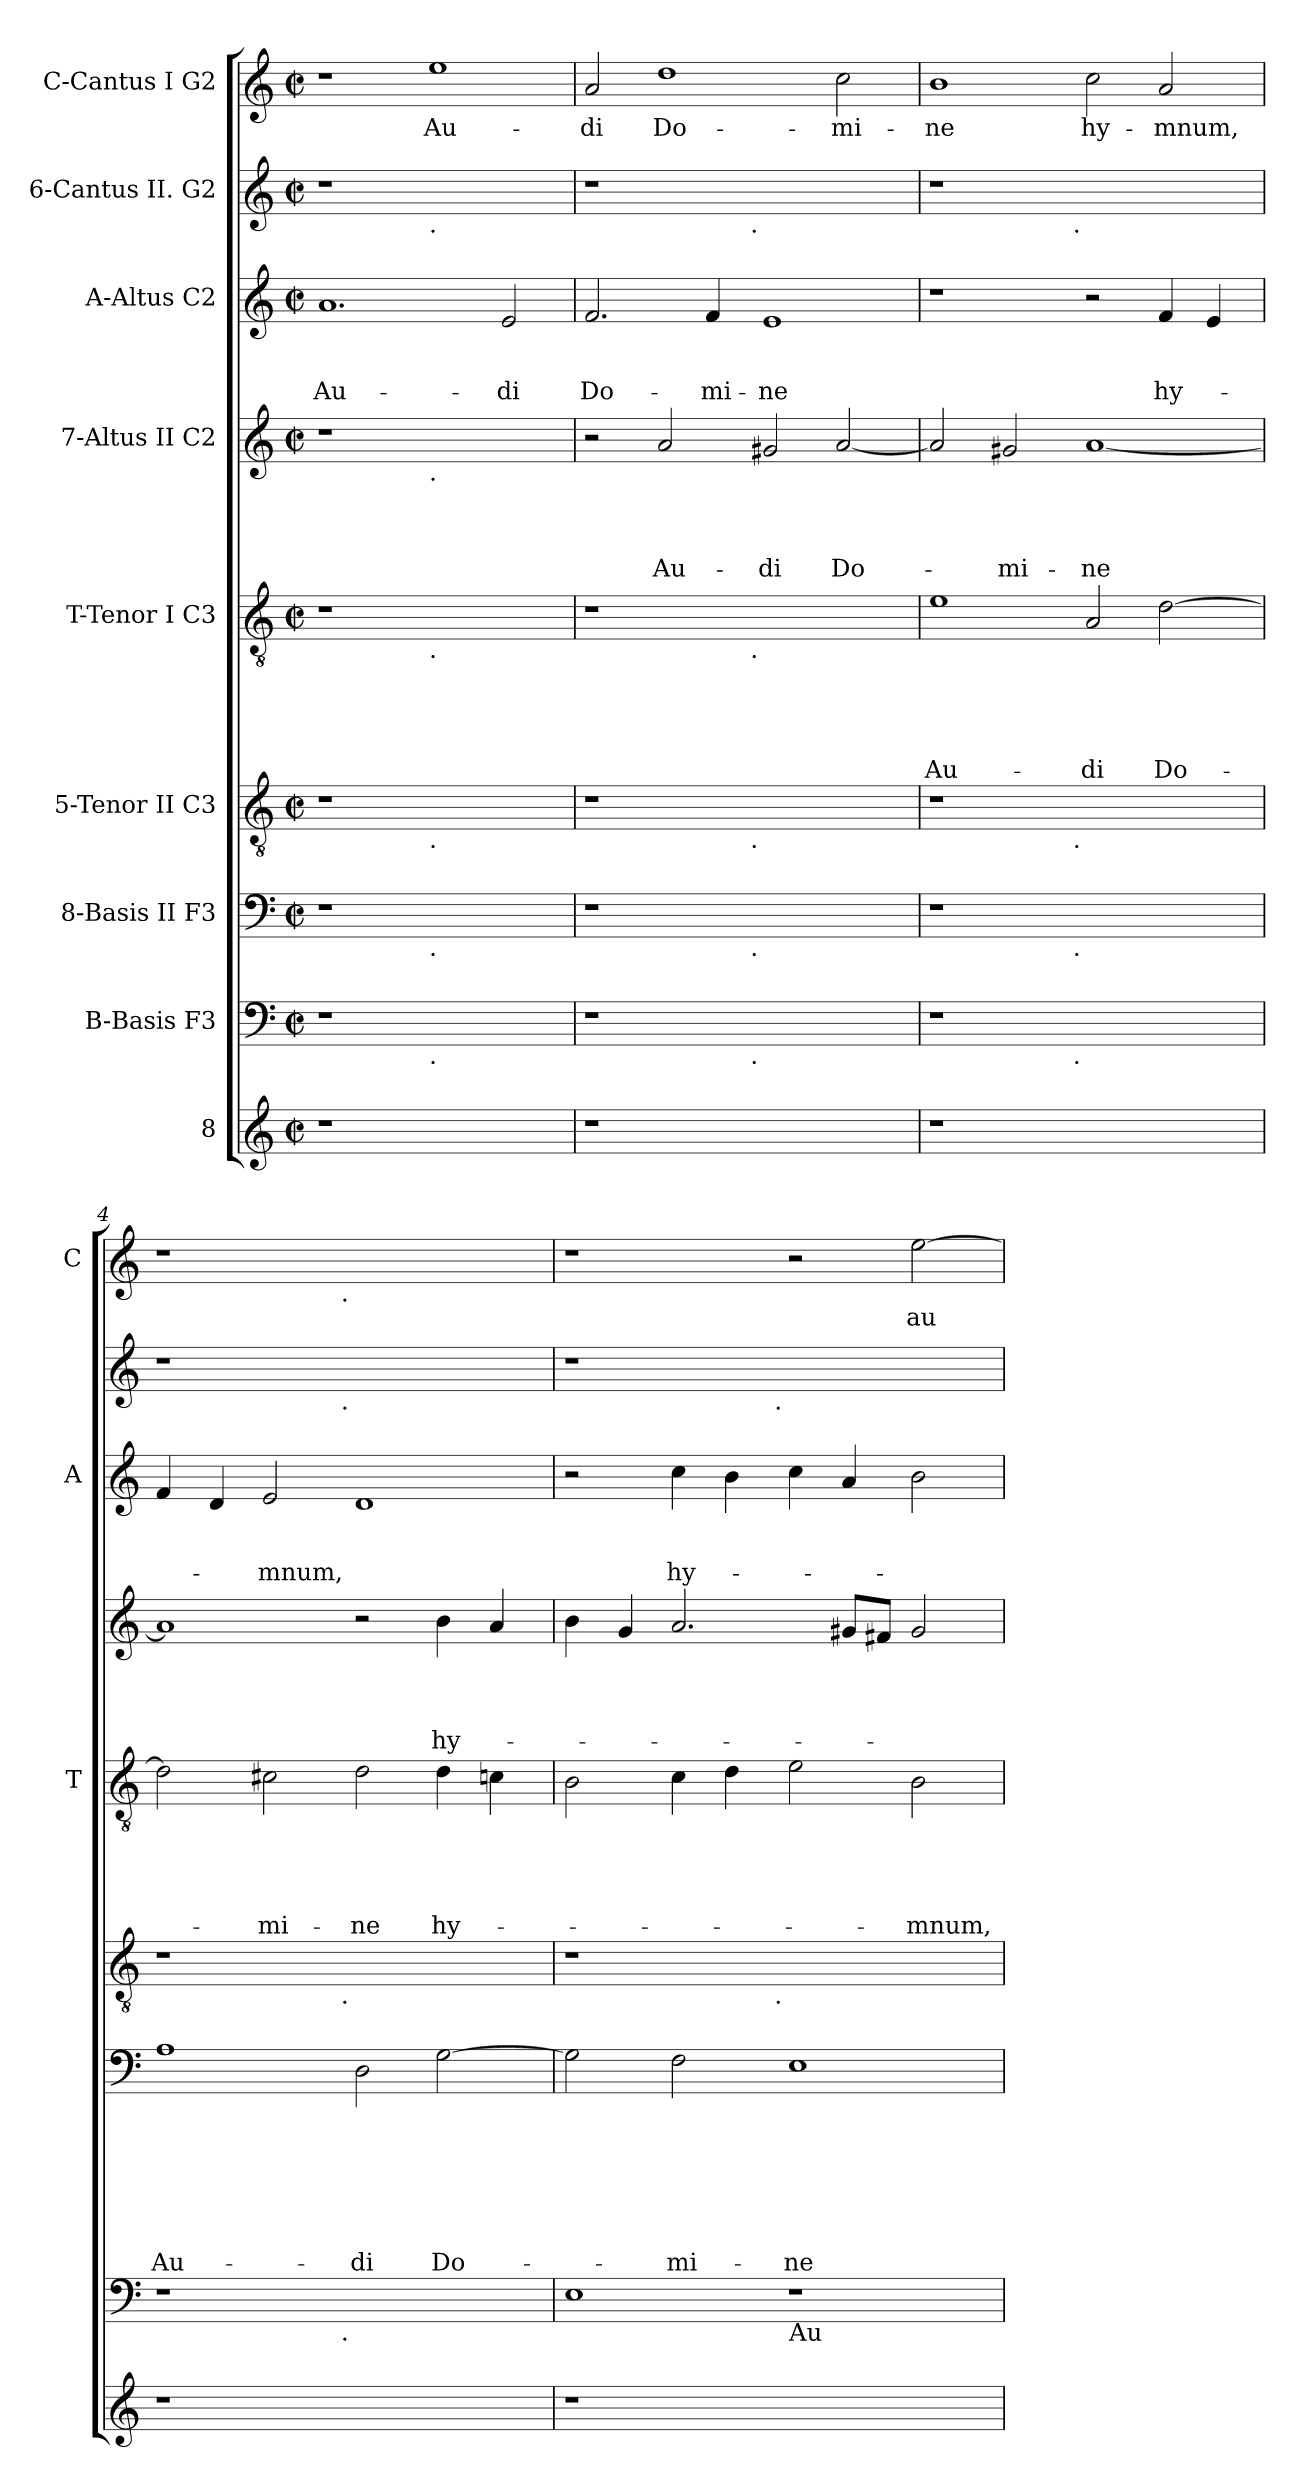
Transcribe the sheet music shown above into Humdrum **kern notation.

**kern	**kern	**kern	**text	**text	**text	**text	**text	**text	**text	**kern	**kern	**text	**text	**text	**text	**text	**kern	**text	**text	**text	**text	**kern	**text	**text	**text	**kern	**kern	**text
*part9	*part8	*part7	*part7	*part7	*part7	*part7	*part7	*part7	*part7	*part6	*part5	*part5	*part5	*part5	*part5	*part5	*part4	*part4	*part4	*part4	*part4	*part3	*part3	*part3	*part3	*part2	*part1	*part1
*staff9	*staff8	*staff7	*staff7	*staff7	*staff7	*staff7	*staff7	*staff7	*staff7	*staff6	*staff5	*staff5	*staff5	*staff5	*staff5	*staff5	*staff4	*staff4	*staff4	*staff4	*staff4	*staff3	*staff3	*staff3	*staff3	*staff2	*staff1	*staff1
*I"8	*I"B-Basis F3	*I"8-Basis II F3	*	*	*	*	*	*	*	*I"5-Tenor II C3	*I"T-Tenor I C3	*	*	*	*	*	*I"7-Altus II C2	*	*	*	*	*I"A-Altus C2	*	*	*	*I"6-Cantus II. G2	*I"C-Cantus I G2	*
*	*	*	*	*	*	*	*	*	*	*	*I'T	*	*	*	*	*	*	*	*	*	*	*I'A	*	*	*	*	*I'C	*
*clefG2	*clefF4	*clefF4	*	*	*	*	*	*	*	*clefGv2	*clefGv2	*	*	*	*	*	*clefG2	*	*	*	*	*clefG2	*	*	*	*clefG2	*clefG2	*
*k[]	*k[]	*k[]	*	*	*	*	*	*	*	*k[]	*k[]	*	*	*	*	*	*k[]	*	*	*	*	*k[]	*	*	*	*k[]	*k[]	*
*C:	*C:	*C:	*	*	*	*	*	*	*	*C:	*C:	*	*	*	*	*	*C:	*	*	*	*	*C:	*	*	*	*C:	*C:	*
*M2/2	*M2/2	*M2/2	*	*	*	*	*	*	*	*M2/2	*M2/2	*	*	*	*	*	*M2/2	*	*	*	*	*M2/2	*	*	*	*M2/2	*M2/2	*
*met(c|)	*met(c|)	*met(c|)	*	*	*	*	*	*	*	*met(c|)	*met(c|)	*	*	*	*	*	*met(c|)	*	*	*	*	*met(c|)	*	*	*	*met(c|)	*met(c|)	*
=1	=1	=1	=1	=1	=1	=1	=1	=1	=1	=1	=1	=1	=1	=1	=1	=1	=1	=1	=1	=1	=1	=1	=1	=1	=1	=1	=1	=1
!	!	!	!	!	!	!	!	!	!	!	!	!	!	!	!	!	!	!	!	!	!	!	!	!	!LO:LY:b	!	!	!
1r	1r	1r	.	.	.	.	.	.	.	1r	1r	.	.	.	.	.	1r	.	.	.	.	1.a	.	.	Au-	1r	1r	.
!	!	!	!	!	!	!	!	!	!	!	!	!	!	!	!	!	!	!	!	!	!	!	!	!	!	!LO:TX:b:t=.	!	!
!	!	!	!	!	!	!	!	!	!	!	!	!	!	!	!	!	!LO:TX:b:t=.	!	!	!	!	!	!	!	!	!	!	!
!	!	!	!	!	!	!	!	!	!	!	!LO:TX:b:t=.	!	!	!	!	!	!	!	!	!	!	!	!	!	!	!	!	!
!	!	!	!	!	!	!	!	!	!	!LO:TX:b:t=.	!	!	!	!	!	!	!	!	!	!	!	!	!	!	!	!	!	!
!	!	!LO:TX:b:t=.	!	!	!	!	!	!	!	!	!	!	!	!	!	!	!	!	!	!	!	!	!	!	!	!	!	!
!	!LO:TX:b:t=.	!	!	!	!	!	!	!	!	!	!	!	!	!	!	!	!	!	!	!	!	!	!	!	!	!	!	!
!	!	!	!	!	!	!	!	!	!	!	!	!	!	!	!	!	!	!	!	!	!	!	!	!	!	!	!	!LO:LY:b
1ryy	1ryy	1ryy	.	.	.	.	.	.	.	1ryy	1ryy	.	.	.	.	.	1ryy	.	.	.	.	.	.	.	.	1ryy	1ee	Au-
!	!	!	!	!	!	!	!	!	!	!	!	!	!	!	!	!	!	!	!	!	!	!	!	!	!LO:LY:b	!	!	!
.	.	.	.	.	.	.	.	.	.	.	.	.	.	.	.	.	.	.	.	.	.	2e/	.	.	-di	.	.	.
=2	=2	=2	=2	=2	=2	=2	=2	=2	=2	=2	=2	=2	=2	=2	=2	=2	=2	=2	=2	=2	=2	=2	=2	=2	=2	=2	=2	=2
!	!	!	!	!	!	!	!	!	!	!	!	!	!	!	!	!	!	!	!	!	!	!	!	!	!LO:LY:b	!	!	!LO:LY:b
*	*^	*^	*	*	*	*	*	*	*	*^	*^	*	*	*	*	*	*	*	*	*	*	*	*	*	*	*^	*	*
1r	1r	2ryy	1r	2ryy	.	.	.	.	.	.	.	1r	2ryy	1r	2ryy	.	.	.	.	.	2r	.	.	.	.	2.f/	.	.	Do-	1r	2ryy	2a/	-di
!	!	!	!	!	!	!	!	!	!	!	!	!	!	!	!	!	!	!	!	!	!	!	!	!	!LO:LY:b	!	!	!	!	!	!	!	!LO:LY:b
.	.	4...ryy	.	4...ryy	.	.	.	.	.	.	.	.	4...ryy	.	4...ryy	.	.	.	.	.	2a/	.	.	.	Au-	.	.	.	.	.	4...ryy	1dd	Do-
!	!	!	!	!	!	!	!	!	!	!	!	!	!	!	!	!	!	!	!	!	!	!	!	!	!	!	!	!	!LO:LY:b	!	!	!	!
.	.	.	.	.	.	.	.	.	.	.	.	.	.	.	.	.	.	.	.	.	.	.	.	.	.	4f/	.	.	-mi-	.	.	.	.
!	!	!	!	!	!	!	!	!	!	!	!	!	!	!	!	!	!	!	!	!	!	!	!	!	!	!	!	!	!	!	!LO:TX:b:t=.	!	!
!	!	!	!	!	!	!	!	!	!	!	!	!	!	!	!LO:TX:b:t=.	!	!	!	!	!	!	!	!	!	!	!	!	!	!	!	!	!	!
!	!	!	!	!	!	!	!	!	!	!	!	!	!LO:TX:b:t=.	!	!	!	!	!	!	!	!	!	!	!	!	!	!	!	!	!	!	!	!
!	!	!	!	!LO:TX:b:t=.	!	!	!	!	!	!	!	!	!	!	!	!	!	!	!	!	!	!	!	!	!	!	!	!	!	!	!	!	!
!	!	!LO:TX:b:t=.	!	!	!	!	!	!	!	!	!	!	!	!	!	!	!	!	!	!	!	!	!	!	!	!	!	!	!	!	!	!	!
.	.	1ryy	.	1ryy	.	.	.	.	.	.	.	.	1ryy	.	1ryy	.	.	.	.	.	.	.	.	.	.	.	.	.	.	.	1ryy	.	.
!	!	!	!	!	!	!	!	!	!	!	!	!	!	!	!	!	!	!	!	!	!	!	!	!	!LO:LY:b	!	!	!	!LO:LY:b	!	!	!	!
1ryy	1ryy	.	1ryy	.	.	.	.	.	.	.	.	1ryy	.	1ryy	.	.	.	.	.	.	2g#X/	.	.	.	-di	1e	.	.	-ne	1ryy	.	.	.
!	!	!	!	!	!	!	!	!	!	!	!	!	!	!	!	!	!	!	!	!	!	!	!	!	!LO:LY:b	!	!	!	!	!	!	!	!LO:LY:b
.	.	.	.	.	.	.	.	.	.	.	.	.	.	.	.	.	.	.	.	.	[<2a/	.	.	.	Do-	.	.	.	.	.	.	2cc\	-mi-
.	.	32ryy	.	32ryy	.	.	.	.	.	.	.	.	32ryy	.	32ryy	.	.	.	.	.	.	.	.	.	.	.	.	.	.	.	32ryy	.	.
=3	=3	=3	=3	=3	=3	=3	=3	=3	=3	=3	=3	=3	=3	=3	=3	=3	=3	=3	=3	=3	=3	=3	=3	=3	=3	=3	=3	=3	=3	=3	=3	=3	=3
!	!	!	!	!	!	!	!	!	!	!	!	!	!	!	!	!	!	!	!	!LO:LY:b	!	!	!	!	!	!	!	!	!	!	!	!	!LO:LY:b
*	*	*	*	*	*	*	*	*	*	*	*	*	*	*v	*v	*	*	*	*	*	*	*	*	*	*	*	*	*	*	*	*	*	*
1r	1r	2ryy	1r	2ryy	.	.	.	.	.	.	.	1r	2ryy	1e	.	.	.	.	Au-	2a/]	.	.	.	.	1r	.	.	.	1r	2ryy	1b	-ne
!	!	!	!	!	!	!	!	!	!	!	!	!	!	!	!	!	!	!	!	!	!	!	!	!LO:LY:b	!	!	!	!	!	!	!	!
.	.	4...ryy	.	4...ryy	.	.	.	.	.	.	.	.	4...ryy	.	.	.	.	.	.	2g#X/	.	.	.	-mi-	.	.	.	.	.	4...ryy	.	.
!	!	!	!	!	!	!	!	!	!	!	!	!	!	!	!	!	!	!	!	!	!	!	!	!	!	!	!	!	!	!LO:TX:b:t=.	!	!
!	!	!	!	!	!	!	!	!	!	!	!	!	!LO:TX:b:t=.	!	!	!	!	!	!	!	!	!	!	!	!	!	!	!	!	!	!	!
!	!	!	!	!LO:TX:b:t=.	!	!	!	!	!	!	!	!	!	!	!	!	!	!	!	!	!	!	!	!	!	!	!	!	!	!	!	!
!	!	!LO:TX:b:t=.	!	!	!	!	!	!	!	!	!	!	!	!	!	!	!	!	!	!	!	!	!	!	!	!	!	!	!	!	!	!
.	.	1ryy	.	1ryy	.	.	.	.	.	.	.	.	1ryy	.	.	.	.	.	.	.	.	.	.	.	.	.	.	.	.	1ryy	.	.
!	!	!	!	!	!	!	!	!	!	!	!	!	!	!	!	!	!	!	!LO:LY:b	!	!	!	!	!LO:LY:b	!	!	!	!	!	!	!	!LO:LY:b
1ryy	1ryy	.	1ryy	.	.	.	.	.	.	.	.	1ryy	.	2A/	.	.	.	.	-di	[<1a	.	.	.	-ne	2r	.	.	.	1ryy	.	2cc\	hy-
!	!	!	!	!	!	!	!	!	!	!	!	!	!	!	!	!	!	!	!LO:LY:b	!	!	!	!	!	!	!	!	!LO:LY:b	!	!	!	!LO:LY:b
.	.	.	.	.	.	.	.	.	.	.	.	.	.	[>2d\	.	.	.	.	Do-	.	.	.	.	.	4f/	.	.	hy-	.	.	2a/	-mnum,
.	.	.	.	.	.	.	.	.	.	.	.	.	.	.	.	.	.	.	.	.	.	.	.	.	4e/	.	.	.	.	.	.	.
.	.	32ryy	.	32ryy	.	.	.	.	.	.	.	.	32ryy	.	.	.	.	.	.	.	.	.	.	.	.	.	.	.	.	32ryy	.	.
=4	=4	=4	=4	=4	=4	=4	=4	=4	=4	=4	=4	=4	=4	=4	=4	=4	=4	=4	=4	=4	=4	=4	=4	=4	=4	=4	=4	=4	=4	=4	=4	=4
!	!	!	!	!	!	!	!	!	!	!	!LO:LY:b	!	!	!	!	!	!	!	!	!	!	!	!	!	!	!	!	!	!	!	!	!
*	*	*	*v	*v	*	*	*	*	*	*	*	*	*	*	*	*	*	*	*	*	*	*	*	*	*	*	*	*	*	*	*^	*
1r	1r	2ryy	1A	.	.	.	.	.	.	Au-	1r	2ryy	2d\]	.	.	.	.	.	1a]	.	.	.	.	4f/	.	.	.	1r	2ryy	1r	2ryy	.
.	.	.	.	.	.	.	.	.	.	.	.	.	.	.	.	.	.	.	.	.	.	.	.	4d/	.	.	.	.	.	.	.	.
!	!	!	!	!	!	!	!	!	!	!	!	!	!	!	!	!	!	!LO:LY:b	!	!	!	!	!	!	!	!	!LO:LY:b	!	!	!	!	!
.	.	4...ryy	.	.	.	.	.	.	.	.	.	4...ryy	2c#X\	.	.	.	.	-mi-	.	.	.	.	.	2e/	.	.	-mnum,	.	4...ryy	.	4...ryy	.
!	!	!	!	!	!	!	!	!	!	!	!	!	!	!	!	!	!	!	!	!	!	!	!	!	!	!	!	!	!	!	!LO:TX:b:t=.	!
!	!	!	!	!	!	!	!	!	!	!	!	!	!	!	!	!	!	!	!	!	!	!	!	!	!	!	!	!	!LO:TX:b:t=.	!	!	!
!	!	!	!	!	!	!	!	!	!	!	!	!LO:TX:b:t=.	!	!	!	!	!	!	!	!	!	!	!	!	!	!	!	!	!	!	!	!
!	!	!LO:TX:b:t=.	!	!	!	!	!	!	!	!	!	!	!	!	!	!	!	!	!	!	!	!	!	!	!	!	!	!	!	!	!	!
.	.	1ryy	.	.	.	.	.	.	.	.	.	1ryy	.	.	.	.	.	.	.	.	.	.	.	.	.	.	.	.	1ryy	.	1ryy	.
!	!	!	!	!	!	!	!	!	!	!LO:LY:b	!	!	!	!	!	!	!	!LO:LY:b	!	!	!	!	!	!	!	!	!	!	!	!	!	!
1ryy	1ryy	.	2D\	.	.	.	.	.	.	-di	1ryy	.	2d\	.	.	.	.	-ne	2r	.	.	.	.	1d	.	.	.	1ryy	.	1ryy	.	.
!	!	!	!	!	!	!	!	!	!	!LO:LY:b	!	!	!	!	!	!	!	!LO:LY:b	!	!	!	!	!LO:LY:b	!	!	!	!	!	!	!	!	!
.	.	.	[>2G\	.	.	.	.	.	.	Do-	.	.	4d\	.	.	.	.	hy-	4b\	.	.	.	hy-	.	.	.	.	.	.	.	.	.
.	.	.	.	.	.	.	.	.	.	.	.	.	4cn\	.	.	.	.	.	4a/	.	.	.	.	.	.	.	.	.	.	.	.	.
.	.	32ryy	.	.	.	.	.	.	.	.	.	32ryy	.	.	.	.	.	.	.	.	.	.	.	.	.	.	.	.	32ryy	.	32ryy	.
*	*v	*v	*	*	*	*	*	*	*	*	*	*	*	*	*	*	*	*	*	*	*	*	*	*	*	*	*	*	*	*v	*v	*
=5	=5	=5	=5	=5	=5	=5	=5	=5	=5	=5	=5	=5	=5	=5	=5	=5	=5	=5	=5	=5	=5	=5	=5	=5	=5	=5	=5	=5	=5	=5
1r	1E	2G\]	.	.	.	.	.	.	.	1r	2ryy	2B\	.	.	.	.	.	4b\	.	.	.	.	2r	.	.	.	1r	2ryy	1r	.
.	.	.	.	.	.	.	.	.	.	.	.	.	.	.	.	.	.	4g/	.	.	.	.	.	.	.	.	.	.	.	.
!	!	!	!	!	!	!	!	!	!LO:LY:b	!	!	!	!	!	!	!	!	!	!	!	!	!	!	!	!	!LO:LY:b	!	!	!	!
.	.	2F\	.	.	.	.	.	.	-mi-	.	4...ryy	4c\	.	.	.	.	.	2.a/	.	.	.	.	4cc\	.	.	hy-	.	4...ryy	.	.
.	.	.	.	.	.	.	.	.	.	.	.	4d\	.	.	.	.	.	.	.	.	.	.	4b\	.	.	.	.	.	.	.
!	!	!	!	!	!	!	!	!	!	!	!	!	!	!	!	!	!	!	!	!	!	!	!	!	!	!	!	!LO:TX:b:t=.	!	!
!	!	!	!	!	!	!	!	!	!	!	!LO:TX:b:t=.	!	!	!	!	!	!	!	!	!	!	!	!	!	!	!	!	!	!	!
.	.	.	.	.	.	.	.	.	.	.	1ryy	.	.	.	.	.	.	.	.	.	.	.	.	.	.	.	.	1ryy	.	.
!	!LO:TX:b:t=Au	!	!	!	!	!	!	!	!	!	!	!	!	!	!	!	!	!	!	!	!	!	!	!	!	!	!	!	!	!
!	!	!	!	!	!	!	!	!	!LO:LY:b	!	!	!	!	!	!	!	!	!	!	!	!	!	!	!	!	!	!	!	!	!
1ryy	1r	1E	.	.	.	.	.	.	-ne	1ryy	.	2e\	.	.	.	.	.	.	.	.	.	.	4cc\	.	.	.	1ryy	.	2r	.
.	.	.	.	.	.	.	.	.	.	.	.	.	.	.	.	.	.	8g#X/L	.	.	.	.	4a/	.	.	.	.	.	.	.
.	.	.	.	.	.	.	.	.	.	.	.	.	.	.	.	.	.	8f#X/J	.	.	.	.	.	.	.	.	.	.	.	.
!	!	!	!	!	!	!	!	!	!	!	!	!	!	!	!	!	!LO:LY:b	!	!	!	!	!	!	!	!	!	!	!	!	!LO:LY:b
.	.	.	.	.	.	.	.	.	.	.	.	2B\	.	.	.	.	-mnum,	2g#/	.	.	.	.	2b\	.	.	.	.	.	[<2ee\	au-
.	.	.	.	.	.	.	.	.	.	.	32ryy	.	.	.	.	.	.	.	.	.	.	.	.	.	.	.	.	32ryy	.	.
*	*	*	*	*	*	*	*	*	*	*v	*v	*	*	*	*	*	*	*	*	*	*	*	*	*	*	*	*v	*v	*	*
=	=	=	=	=	=	=	=	=	=	=	=	=	=	=	=	=	=	=	=	=	=	=	=	=	=	=	=	=
*-	*-	*-	*-	*-	*-	*-	*-	*-	*-	*-	*-	*-	*-	*-	*-	*-	*-	*-	*-	*-	*-	*-	*-	*-	*-	*-	*-	*-
